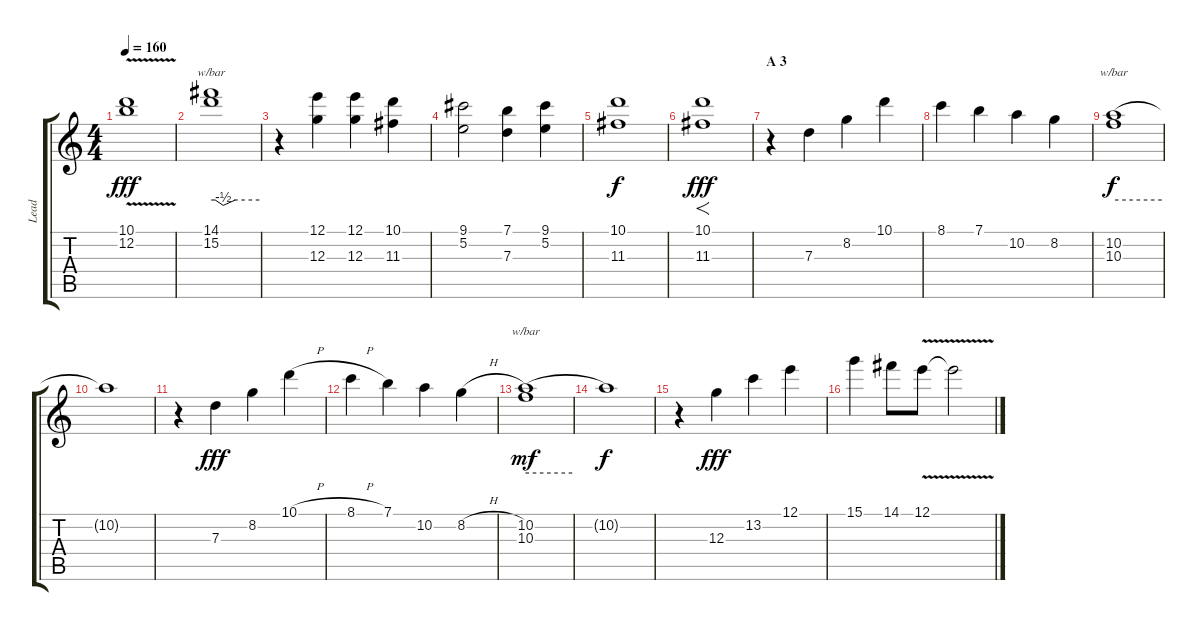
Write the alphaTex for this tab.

\track ("Lead" "Lead") {instrument acousticguitarnylon}
\staff {score tabs}
\tuning (E4 B3 G3 D3 A2 E2) {hide}
\ts (4 4)
\tempo 160
\clef g2
\ks c
(10.1{v} 12.2{v}).1{dy fff} |
(14.1 15.2).1{tbe (custom default 0 0 5 0 15 -2 30 0 60 0)} |
r.4 (12.1 12.3).4 (12.1 12.3).4 (10.1 11.3).4 |
(9.1 5.2).2 (7.1 7.3).4 (9.1 5.2).4 |
(10.1 11.3).1{dy f} |
(10.1 11.3).1{f dy fff} |
\section ("" "A 3")
r.4 7.3.4{volume 13 instrument harmonica} 8.2.4 10.1.4 |
8.1.4 7.1.4 10.2.4 8.2.4 |
(10.2 10.3).1{tbe (hold default 0 0 60 0) dy f} |
10.2{t}.1 |
r.4 7.3.4{dy fff} 8.2.4 10.1{h}.4 |
8.1{h}.4 7.1.4 10.2.4 8.2{h}.4 |
(10.2 10.3).1{tbe (hold default 0 0 60 0) dy mf} |
10.2{t}.1{dy f} |
r.4 12.3.4{dy fff} 13.2.4 12.1.4 |
15.1.4 14.1.8 12.1{v}.8 12.1{t}.2
